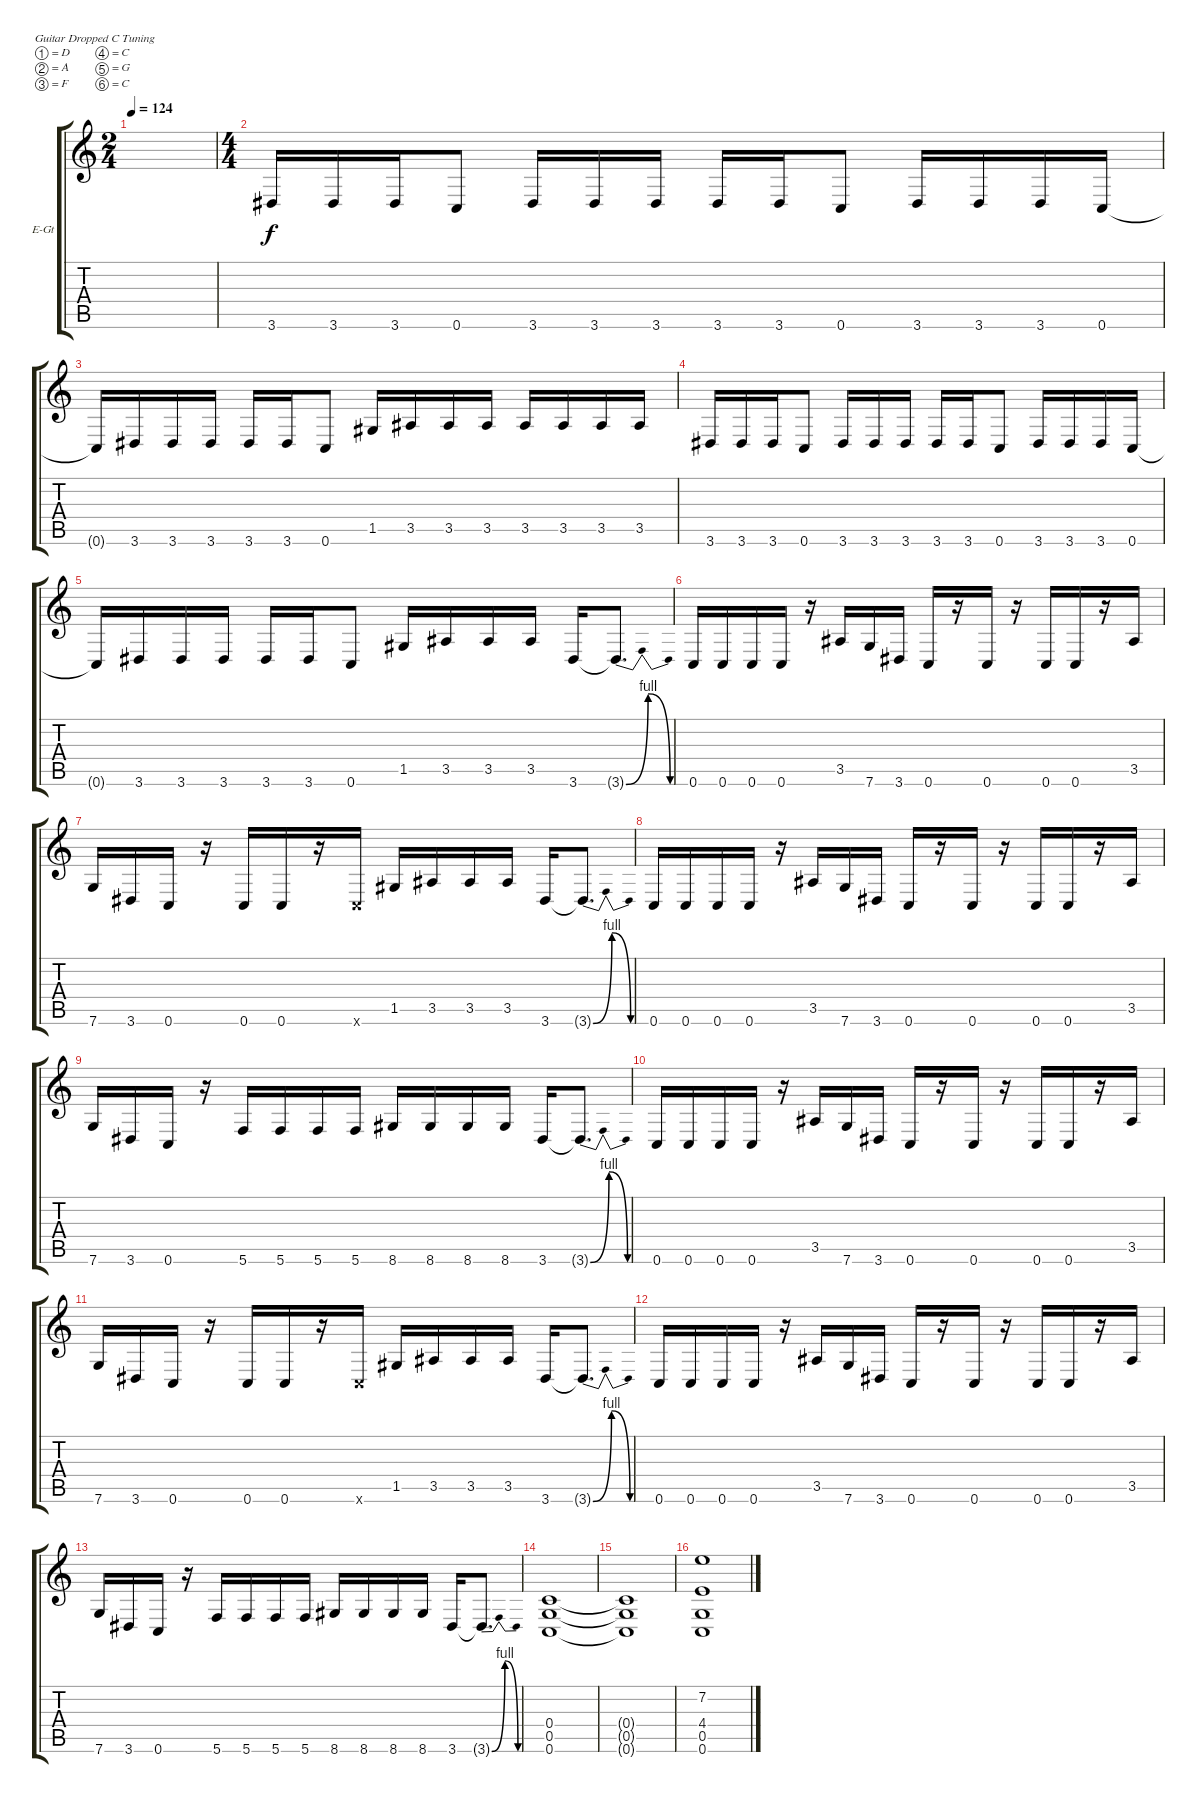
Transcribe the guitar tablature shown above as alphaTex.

\defaultSystemsLayout 4
\bracketExtendMode groupsimilarinstruments
\firstSystemTrackNameOrientation horizontal
\otherSystemsTrackNameOrientation horizontal
\track ("Guitar Right" "E-Gt") {instrument distortionguitar}
\staff {score tabs}
\tuning (D4 A3 F3 C3 G2 C2)
\ts (2 4)
\tempo 124
\clef g2
\ks c
|
\ts (4 4)
3.6.16 3.6.16 3.6.16 0.6.8 3.6.16 3.6.16 3.6.16 3.6.16 3.6.16 0.6.8 3.6.16 3.6.16 3.6.16 0.6.16 |
0.6{t}.16 3.6.16 3.6.16 3.6.16 3.6.16 3.6.16 0.6.8 1.5.16 3.5.16 3.5.16 3.5.16 3.5.16 3.5.16 3.5.16 3.5.16 |
3.6.16 3.6.16 3.6.16 0.6.8 3.6.16 3.6.16 3.6.16 3.6.16 3.6.16 0.6.8 3.6.16 3.6.16 3.6.16 0.6.16 |
0.6{t}.16 3.6.16 3.6.16 3.6.16 3.6.16 3.6.16 0.6.8 1.5.16 3.5.16 3.5.16 3.5.16 3.6.16 3.6{be (bendrelease 0 0 10.2 4 20.4 4 30.599999999999998 0) t}.8{d} |
0.6.16 0.6.16 0.6.16 0.6.16 r.16 3.5.16 7.6.16 3.6.16 0.6.16 r.16 0.6.16 r.16 0.6.16 0.6.16 r.16 3.5.16 |
7.6.16 3.6.16 0.6.16 r.16 0.6.16 0.6.16 r.16 0.6{x}.16 1.5.16 3.5.16 3.5.16 3.5.16 3.6.16 3.6{be (bendrelease 0 0 10.2 4 20.4 4 30.599999999999998 0) t}.8{d} |
0.6.16 0.6.16 0.6.16 0.6.16 r.16 3.5.16 7.6.16 3.6.16 0.6.16 r.16 0.6.16 r.16 0.6.16 0.6.16 r.16 3.5.16 |
7.6.16 3.6.16 0.6.16 r.16 5.6.16 5.6.16 5.6.16 5.6.16 8.6.16 8.6.16 8.6.16 8.6.16 3.6.16 3.6{be (bendrelease 0 0 10.2 4 20.4 4 30.599999999999998 0) t}.8{d} |
0.6.16 0.6.16 0.6.16 0.6.16 r.16 3.5.16 7.6.16 3.6.16 0.6.16 r.16 0.6.16 r.16 0.6.16 0.6.16 r.16 3.5.16 |
7.6.16 3.6.16 0.6.16 r.16 0.6.16 0.6.16 r.16 0.6{x}.16 1.5.16 3.5.16 3.5.16 3.5.16 3.6.16 3.6{be (bendrelease 0 0 10.2 4 20.4 4 30.599999999999998 0) t}.8{d} |
0.6.16 0.6.16 0.6.16 0.6.16 r.16 3.5.16 7.6.16 3.6.16 0.6.16 r.16 0.6.16 r.16 0.6.16 0.6.16 r.16 3.5.16 |
7.6.16 3.6.16 0.6.16 r.16 5.6.16 5.6.16 5.6.16 5.6.16 8.6.16 8.6.16 8.6.16 8.6.16 3.6.16 3.6{be (bendrelease 0 0 10.2 4 20.4 4 30.599999999999998 0) t}.8{d} |
(0.6 0.5 0.4).1 |
(0.6{t} 0.5{t} 0.4{t}).1 |
(0.6 0.5 4.4 7.2).1
